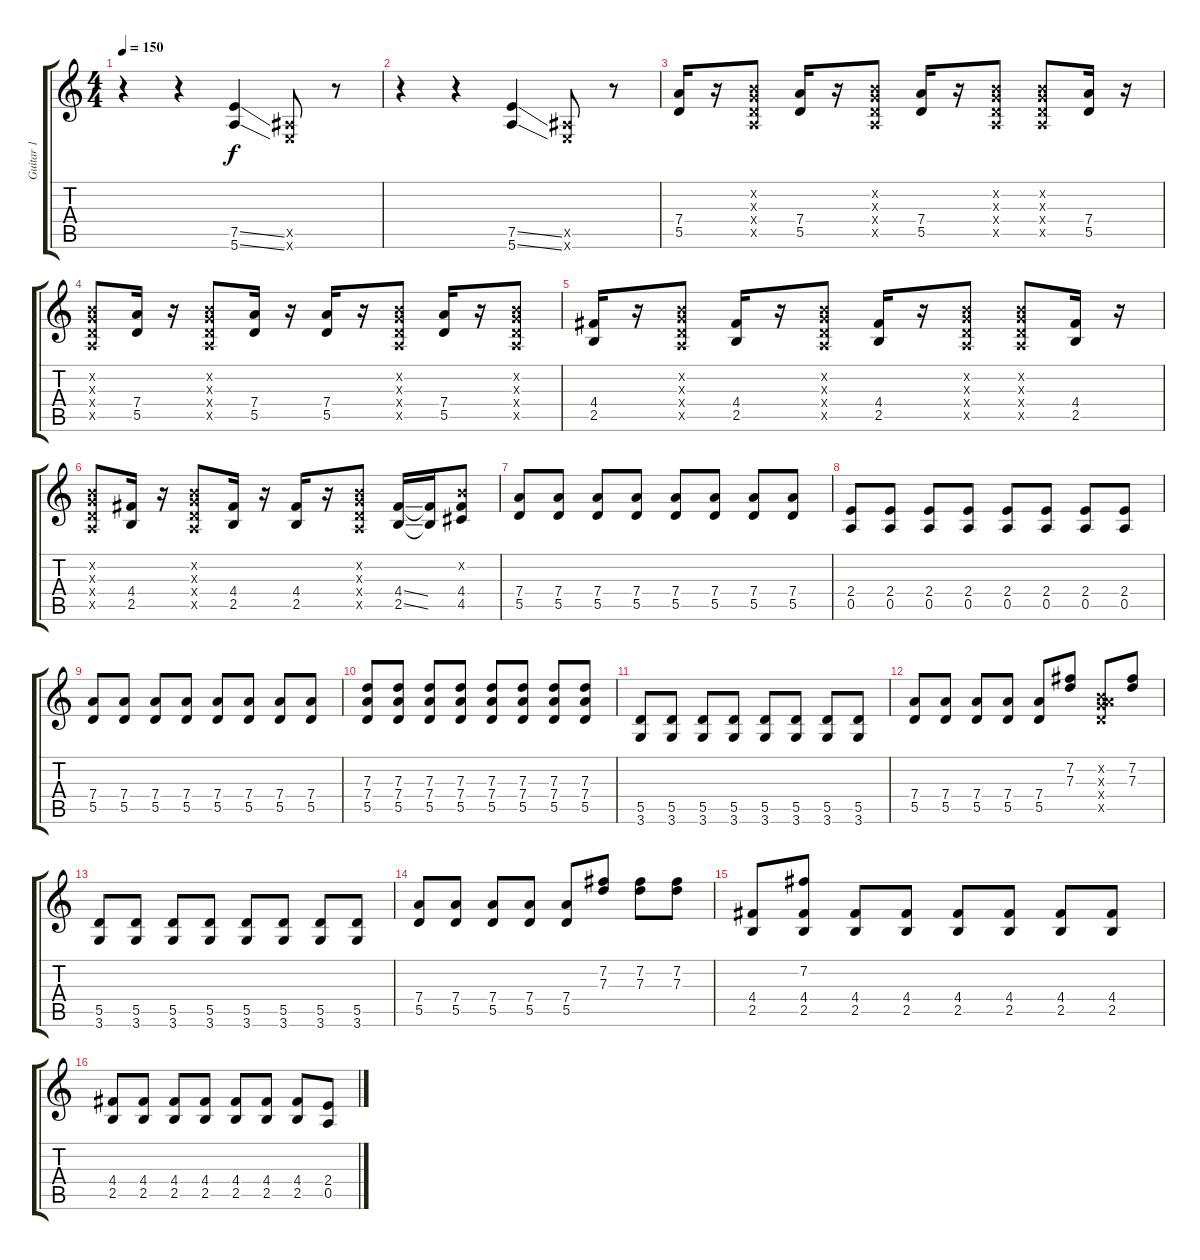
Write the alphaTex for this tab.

\track ("Guitar 1" "Guitar 1") {instrument distortionguitar}
\staff {score tabs}
\tuning (E4 B3 G3 D3 A2 E2) {hide}
\ts (4 4)
\tempo 150
\clef g2
\ks c
r.4{dy f instrument distortionguitar} r.4 (7.5{ss} 5.6{ss}).4 (1.5{x} 0.6{x}).8 r.8 |
r.4 r.4 (7.5{ss} 5.6{ss}).4 (1.5{x} 0.6{x}).8 r.8 |
(7.4 5.5).16 r.16 (0.2{x} 0.3{x} 0.4{x} 0.5{x}).8 (7.4 5.5).16 r.16 (0.2{x} 0.3{x} 0.4{x} 0.5{x}).8 (7.4 5.5).16 r.16 (0.2{x} 0.3{x} 0.4{x} 0.5{x}).8 (0.2{x} 0.3{x} 0.4{x} 0.5{x}).8 (7.4 5.5).16 r.16 |
(0.2{x} 0.3{x} 0.4{x} 0.5{x}).8 (7.4 5.5).16 r.16 (0.2{x} 0.3{x} 0.4{x} 0.5{x}).8 (7.4 5.5).16 r.16 (7.4 5.5).16 r.16 (0.2{x} 0.3{x} 0.4{x} 0.5{x}).8 (7.4 5.5).16 r.16 (0.2{x} 0.3{x} 0.4{x} 0.5{x}).8 |
(4.4 2.5).16 r.16 (0.2{x} 0.3{x} 0.4{x} 0.5{x}).8 (4.4 2.5).16 r.16 (0.2{x} 0.3{x} 0.4{x} 0.5{x}).8 (4.4 2.5).16 r.16 (0.2{x} 0.3{x} 0.4{x} 0.5{x}).8 (0.2{x} 0.3{x} 0.4{x} 0.5{x}).8 (4.4 2.5).16 r.16 |
(0.2{x} 0.3{x} 0.4{x} 0.5{x}).8 (4.4 2.5).16 r.16 (0.2{x} 0.3{x} 0.4{x} 0.5{x}).8 (4.4 2.5).16 r.16 (4.4 2.5).16 r.16 (0.2{x} 0.3{x} 0.4{x} 0.5{x}).8 (4.4{ss} 2.5{ss}).16 (4.4{t} 2.5{t}).16 (0.2{x} 4.4 4.5).8 |
(7.4 5.5).8 (7.4 5.5).8 (7.4 5.5).8 (7.4 5.5).8 (7.4 5.5).8 (7.4 5.5).8 (7.4 5.5).8 (7.4 5.5).8 |
(2.4 0.5).8 (2.4 0.5).8 (2.4 0.5).8 (2.4 0.5).8 (2.4 0.5).8 (2.4 0.5).8 (2.4 0.5).8 (2.4 0.5).8 |
(7.4 5.5).8 (7.4 5.5).8 (7.4 5.5).8 (7.4 5.5).8 (7.4 5.5).8 (7.4 5.5).8 (7.4 5.5).8 (7.4 5.5).8 |
(7.3 7.4 5.5).8 (7.3 7.4 5.5).8 (7.3 7.4 5.5).8 (7.3 7.4 5.5).8 (7.3 7.4 5.5).8 (7.3 7.4 5.5).8 (7.3 7.4 5.5).8 (7.3 7.4 5.5).8 |
(5.5 3.6).8 (5.5 3.6).8 (5.5 3.6).8 (5.5 3.6).8 (5.5 3.6).8 (5.5 3.6).8 (5.5 3.6).8 (5.5 3.6).8 |
(7.4 5.5).8 (7.4 5.5).8 (7.4 5.5).8 (7.4 5.5).8 (7.4 5.5).8 (7.2 7.3).8 (0.2{x} 0.3{x} 7.4{x} 5.5{x}).8 (7.2 7.3).8 |
(5.5 3.6).8 (5.5 3.6).8 (5.5 3.6).8 (5.5 3.6).8 (5.5 3.6).8 (5.5 3.6).8 (5.5 3.6).8 (5.5 3.6).8 |
(7.4 5.5).8 (7.4 5.5).8 (7.4 5.5).8 (7.4 5.5).8 (7.4 5.5).8 (7.2 7.3).8 (7.2 7.3).8 (7.2 7.3).8 |
(4.4 2.5).8 (7.2 4.4 2.5).8 (4.4 2.5).8 (4.4 2.5).8 (4.4 2.5).8 (4.4 2.5).8 (4.4 2.5).8 (4.4 2.5).8 |
(4.4 2.5).8 (4.4 2.5).8 (4.4 2.5).8 (4.4 2.5).8 (4.4 2.5).8 (4.4 2.5).8 (4.4 2.5).8 (2.4 0.5).8
